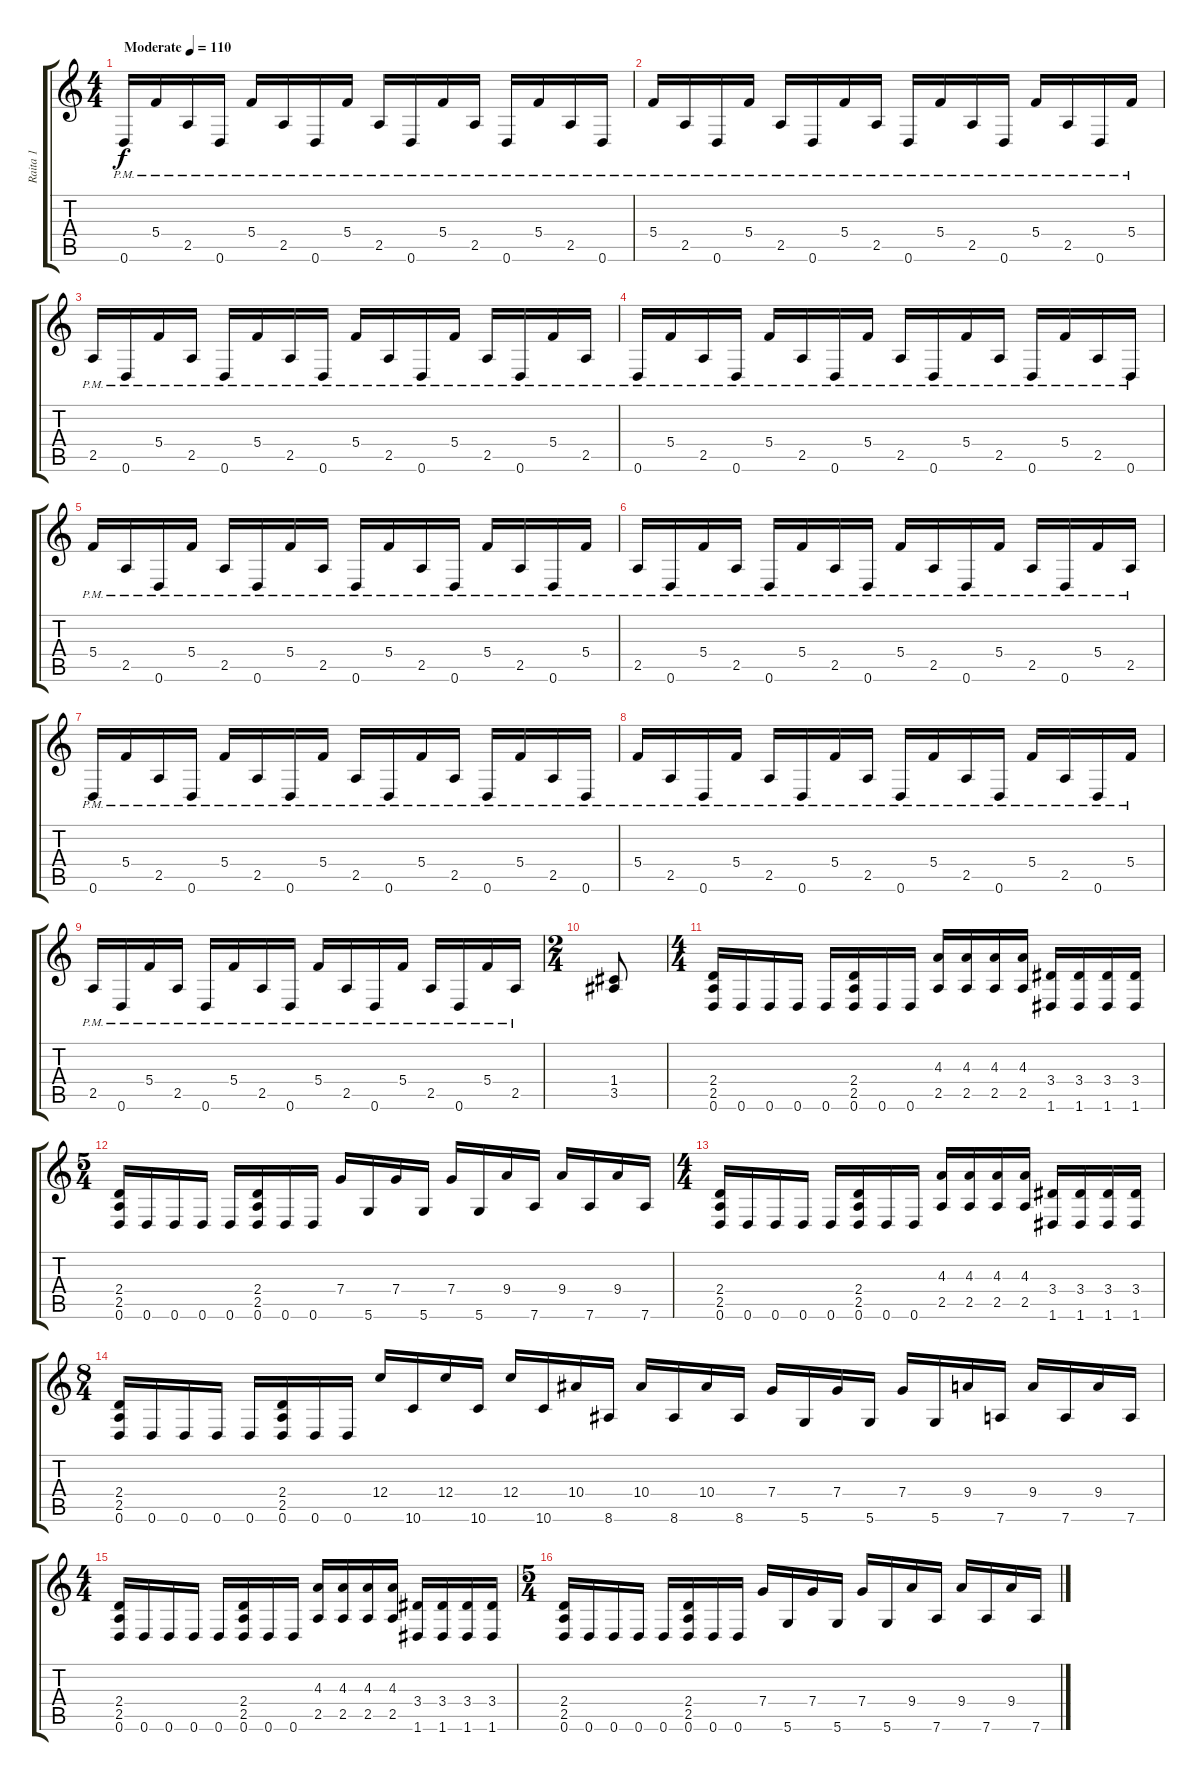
\track ("Raita 1" "Raita 1") {instrument distortionguitar}
\staff {score tabs}
\tuning (D4 A3 F3 C3 G2 D2) {hide}
\ts (4 4)
\tempo (110 "Moderate")
\clef g2
\ks c
0.6{pm}.16{dy f instrument distortionguitar} 5.4{pm}.16 2.5{pm}.16 0.6{pm}.16 5.4{pm}.16 2.5{pm}.16 0.6{pm}.16 5.4{pm}.16 2.5{pm}.16 0.6{pm}.16 5.4{pm}.16 2.5{pm}.16 0.6{pm}.16 5.4{pm}.16 2.5{pm}.16 0.6{pm}.16 |
5.4{pm}.16 2.5{pm}.16 0.6{pm}.16 5.4{pm}.16 2.5{pm}.16 0.6{pm}.16 5.4{pm}.16 2.5{pm}.16 0.6{pm}.16 5.4{pm}.16 2.5{pm}.16 0.6{pm}.16 5.4{pm}.16 2.5{pm}.16 0.6{pm}.16 5.4{pm}.16 |
2.5{pm}.16 0.6{pm}.16 5.4{pm}.16 2.5{pm}.16 0.6{pm}.16 5.4{pm}.16 2.5{pm}.16 0.6{pm}.16 5.4{pm}.16 2.5{pm}.16 0.6{pm}.16 5.4{pm}.16 2.5{pm}.16 0.6{pm}.16 5.4{pm}.16 2.5{pm}.16 |
0.6{pm}.16 5.4{pm}.16 2.5{pm}.16 0.6{pm}.16 5.4{pm}.16 2.5{pm}.16 0.6{pm}.16 5.4{pm}.16 2.5{pm}.16 0.6{pm}.16 5.4{pm}.16 2.5{pm}.16 0.6{pm}.16 5.4{pm}.16 2.5{pm}.16 0.6{pm}.16 |
5.4{pm}.16 2.5{pm}.16 0.6{pm}.16 5.4{pm}.16 2.5{pm}.16 0.6{pm}.16 5.4{pm}.16 2.5{pm}.16 0.6{pm}.16 5.4{pm}.16 2.5{pm}.16 0.6{pm}.16 5.4{pm}.16 2.5{pm}.16 0.6{pm}.16 5.4{pm}.16 |
2.5{pm}.16 0.6{pm}.16 5.4{pm}.16 2.5{pm}.16 0.6{pm}.16 5.4{pm}.16 2.5{pm}.16 0.6{pm}.16 5.4{pm}.16 2.5{pm}.16 0.6{pm}.16 5.4{pm}.16 2.5{pm}.16 0.6{pm}.16 5.4{pm}.16 2.5{pm}.16 |
0.6{pm}.16 5.4{pm}.16 2.5{pm}.16 0.6{pm}.16 5.4{pm}.16 2.5{pm}.16 0.6{pm}.16 5.4{pm}.16 2.5{pm}.16 0.6{pm}.16 5.4{pm}.16 2.5{pm}.16 0.6{pm}.16 5.4{pm}.16 2.5{pm}.16 0.6{pm}.16 |
5.4{pm}.16 2.5{pm}.16 0.6{pm}.16 5.4{pm}.16 2.5{pm}.16 0.6{pm}.16 5.4{pm}.16 2.5{pm}.16 0.6{pm}.16 5.4{pm}.16 2.5{pm}.16 0.6{pm}.16 5.4{pm}.16 2.5{pm}.16 0.6{pm}.16 5.4{pm}.16 |
2.5{pm}.16 0.6{pm}.16 5.4{pm}.16 2.5{pm}.16 0.6{pm}.16 5.4{pm}.16 2.5{pm}.16 0.6{pm}.16 5.4{pm}.16 2.5{pm}.16 0.6{pm}.16 5.4{pm}.16 2.5{pm}.16 0.6{pm}.16 5.4{pm}.16 2.5{pm}.16 |
\ts (2 4)
(1.4 3.5).8 |
\ts (4 4)
(2.4 2.5 0.6).16 0.6.16 0.6.16 0.6.16 0.6.16 (2.4 2.5 0.6).16 0.6.16 0.6.16 (4.3 2.5).16 (4.3 2.5).16 (4.3 2.5).16 (4.3 2.5).16 (3.4 1.6).16 (3.4 1.6).16 (3.4 1.6).16 (3.4 1.6).16 |
\ts (5 4)
(2.4 2.5 0.6).16 0.6.16 0.6.16 0.6.16 0.6.16 (2.4 2.5 0.6).16 0.6.16 0.6.16 7.4.16 5.6.16 7.4.16 5.6.16 7.4.16 5.6.16 9.4.16 7.6.16 9.4.16 7.6.16 9.4.16 7.6.16 |
\ts (4 4)
(2.4 2.5 0.6).16 0.6.16 0.6.16 0.6.16 0.6.16 (2.4 2.5 0.6).16 0.6.16 0.6.16 (4.3 2.5).16 (4.3 2.5).16 (4.3 2.5).16 (4.3 2.5).16 (3.4 1.6).16 (3.4 1.6).16 (3.4 1.6).16 (3.4 1.6).16 |
\ts (8 4)
(2.4 2.5 0.6).16 0.6.16 0.6.16 0.6.16 0.6.16 (2.4 2.5 0.6).16 0.6.16 0.6.16 12.4.16 10.6.16 12.4.16 10.6.16 12.4.16 10.6.16 10.4.16 8.6.16 10.4.16 8.6.16 10.4.16 8.6.16 7.4.16 5.6.16 7.4.16 5.6.16 7.4.16 5.6.16 9.4.16 7.6.16 9.4.16 7.6.16 9.4.16 7.6.16 |
\ts (4 4)
(2.4 2.5 0.6).16 0.6.16 0.6.16 0.6.16 0.6.16 (2.4 2.5 0.6).16 0.6.16 0.6.16 (4.3 2.5).16 (4.3 2.5).16 (4.3 2.5).16 (4.3 2.5).16 (3.4 1.6).16 (3.4 1.6).16 (3.4 1.6).16 (3.4 1.6).16 |
\ts (5 4)
(2.4 2.5 0.6).16 0.6.16 0.6.16 0.6.16 0.6.16 (2.4 2.5 0.6).16 0.6.16 0.6.16 7.4.16 5.6.16 7.4.16 5.6.16 7.4.16 5.6.16 9.4.16 7.6.16 9.4.16 7.6.16 9.4.16 7.6.16
